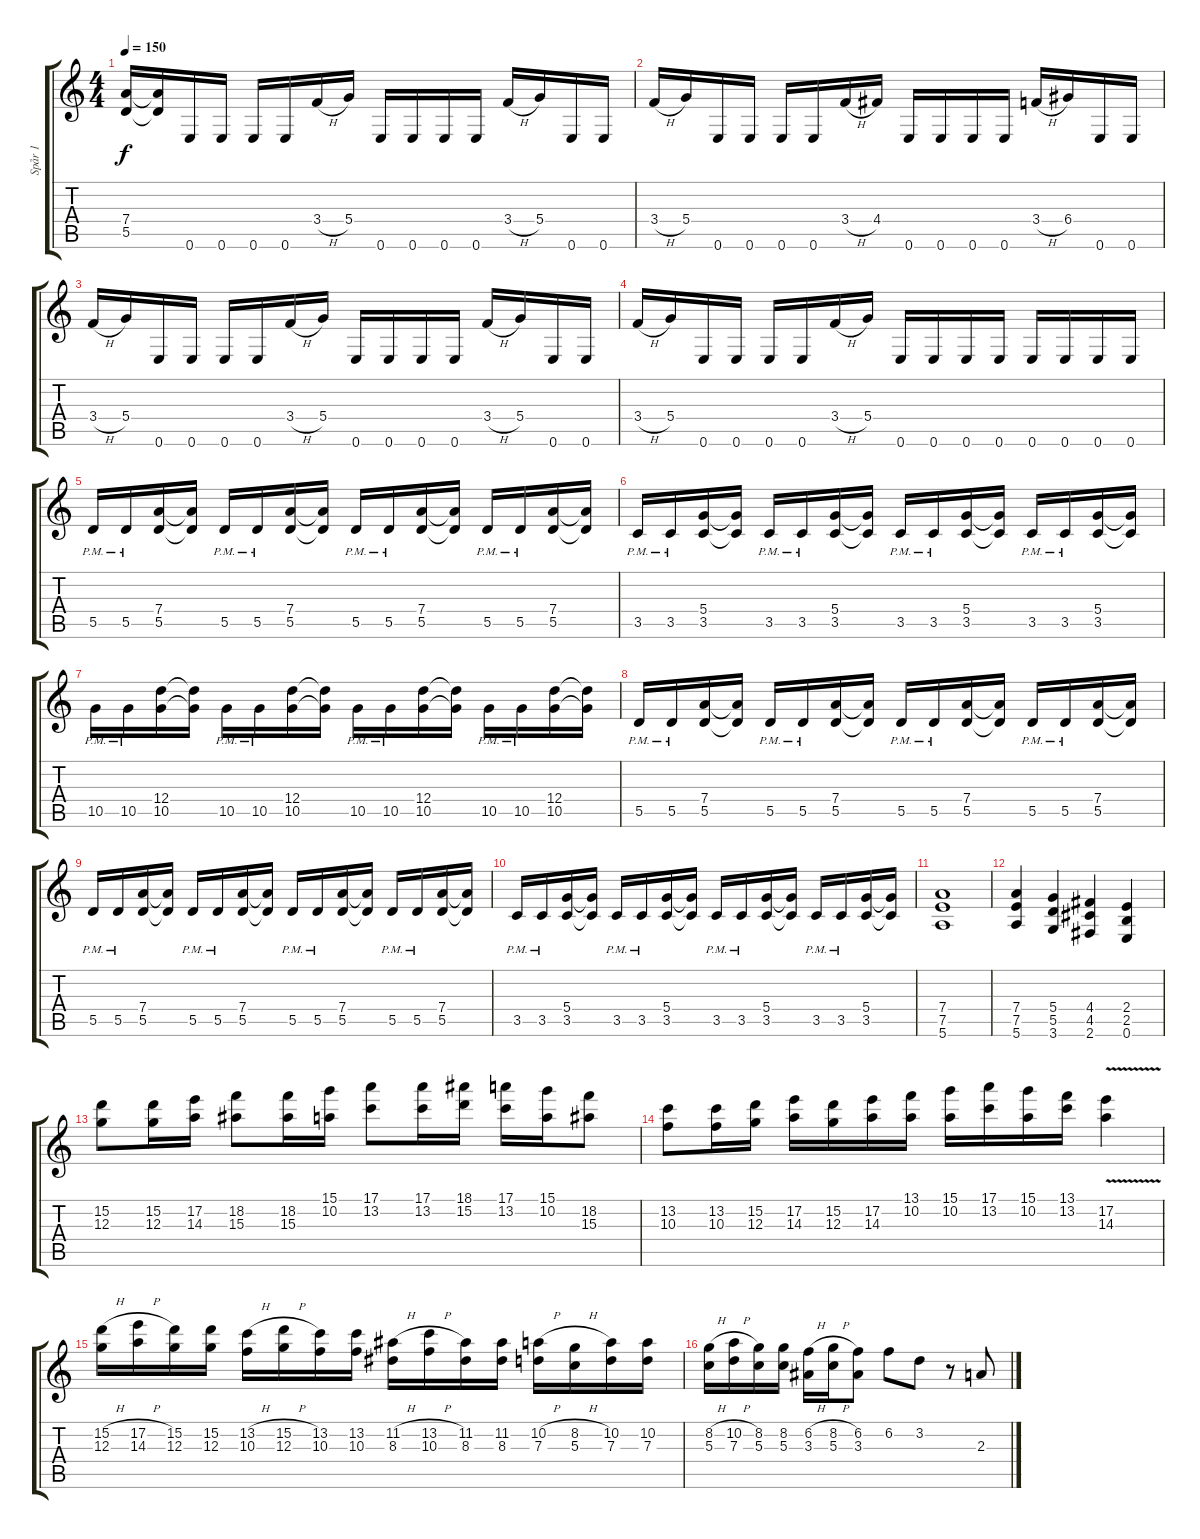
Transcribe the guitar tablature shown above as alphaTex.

\track ("Spår 1" "Spår 1") {instrument distortionguitar}
\staff {score tabs}
\tuning (E4 B3 G3 D3 A2 E2) {hide}
\ts (4 4)
\tempo 150
\clef g2
\ks c
(7.4 5.5).16{dy f} (7.4{t} 5.5{t}).16 0.6.16 0.6.16 0.6.16 0.6.16 3.4{h}.16 5.4.16 0.6.16 0.6.16 0.6.16 0.6.16 3.4{h}.16 5.4.16 0.6.16 0.6.16 |
3.4{h}.16 5.4.16 0.6.16 0.6.16 0.6.16 0.6.16 3.4{h}.16 4.4.16 0.6.16 0.6.16 0.6.16 0.6.16 3.4{h}.16 6.4.16 0.6.16 0.6.16 |
3.4{h}.16 5.4.16 0.6.16 0.6.16 0.6.16 0.6.16 3.4{h}.16 5.4.16 0.6.16 0.6.16 0.6.16 0.6.16 3.4{h}.16 5.4.16 0.6.16 0.6.16 |
3.4{h}.16 5.4.16 0.6.16 0.6.16 0.6.16 0.6.16 3.4{h}.16 5.4.16 0.6.16 0.6.16 0.6.16 0.6.16 0.6.16 0.6.16 0.6.16 0.6.16 |
5.5{pm}.16 5.5{pm}.16 (7.4 5.5).16 (7.4{t} 5.5{t}).16 5.5{pm}.16 5.5{pm}.16 (7.4 5.5).16 (7.4{t} 5.5{t}).16 5.5{pm}.16 5.5{pm}.16 (7.4 5.5).16 (7.4{t} 5.5{t}).16 5.5{pm}.16 5.5{pm}.16 (7.4 5.5).16 (7.4{t} 5.5{t}).16 |
3.5{pm}.16 3.5{pm}.16 (5.4 3.5).16 (5.4{t} 3.5{t}).16 3.5{pm}.16 3.5{pm}.16 (5.4 3.5).16 (5.4{t} 3.5{t}).16 3.5{pm}.16 3.5{pm}.16 (5.4 3.5).16 (5.4{t} 3.5{t}).16 3.5{pm}.16 3.5{pm}.16 (5.4 3.5).16 (5.4{t} 3.5{t}).16 |
10.5{pm}.16 10.5{pm}.16 (12.4 10.5).16 (12.4{t} 10.5{t}).16 10.5{pm}.16 10.5{pm}.16 (12.4 10.5).16 (12.4{t} 10.5{t}).16 10.5{pm}.16 10.5{pm}.16 (12.4 10.5).16 (12.4{t} 10.5{t}).16 10.5{pm}.16 10.5{pm}.16 (12.4 10.5).16 (12.4{t} 10.5{t}).16 |
5.5{pm}.16 5.5{pm}.16 (7.4 5.5).16 (7.4{t} 5.5{t}).16 5.5{pm}.16 5.5{pm}.16 (7.4 5.5).16 (7.4{t} 5.5{t}).16 5.5{pm}.16 5.5{pm}.16 (7.4 5.5).16 (7.4{t} 5.5{t}).16 5.5{pm}.16 5.5{pm}.16 (7.4 5.5).16 (7.4{t} 5.5{t}).16 |
5.5{pm}.16 5.5{pm}.16 (7.4 5.5).16 (7.4{t} 5.5{t}).16 5.5{pm}.16 5.5{pm}.16 (7.4 5.5).16 (7.4{t} 5.5{t}).16 5.5{pm}.16 5.5{pm}.16 (7.4 5.5).16 (7.4{t} 5.5{t}).16 5.5{pm}.16 5.5{pm}.16 (7.4 5.5).16 (7.4{t} 5.5{t}).16 |
3.5{pm}.16 3.5{pm}.16 (5.4 3.5).16 (5.4{t} 3.5{t}).16 3.5{pm}.16 3.5{pm}.16 (5.4 3.5).16 (5.4{t} 3.5{t}).16 3.5{pm}.16 3.5{pm}.16 (5.4 3.5).16 (5.4{t} 3.5{t}).16 3.5{pm}.16 3.5{pm}.16 (5.4 3.5).16 (5.4{t} 3.5{t}).16 |
(7.4 7.5 5.6).1 |
(7.4 7.5 5.6).4 (5.4 5.5 3.6).4 (4.4 4.5 2.6).4 (2.4 2.5 0.6).4 |
(15.2 12.3).8 (15.2 12.3).16 (17.2 14.3).16 (18.2 15.3).8 (18.2 15.3).16 (15.1 10.2).16 (17.1 13.2).8 (17.1 13.2).16 (18.1 15.2).16 (17.1 13.2).16 (15.1 10.2).16 (18.2 15.3).8 |
(13.2 10.3).8 (13.2 10.3).16 (15.2 12.3).16 (17.2 14.3).16 (15.2 12.3).16 (17.2 14.3).16 (13.1 10.2).16 (15.1 10.2).16 (17.1 13.2).16 (15.1 10.2).16 (13.1 13.2).16 (17.2{v} 14.3{v}).4 |
(15.2{h} 12.3).16 (17.2{h} 14.3).16 (15.2 12.3).16 (15.2 12.3).16 (13.2{h} 10.3).16 (15.2{h} 12.3).16 (13.2 10.3).16 (13.2 10.3).16 (11.2{h} 8.3).16 (13.2{h} 10.3).16 (11.2 8.3).16 (11.2 8.3).16 (10.2{h} 7.3).16 (8.2{h} 5.3).16 (10.2 7.3).16 (10.2 7.3).16 |
(8.2{h} 5.3).16 (10.2{h} 7.3).16 (8.2 5.3).16 (8.2 5.3).16 (6.2{h} 3.3).16 (8.2{h} 5.3).16 (6.2 3.3).8 6.2.8 3.2.8 r.8 2.3.8
